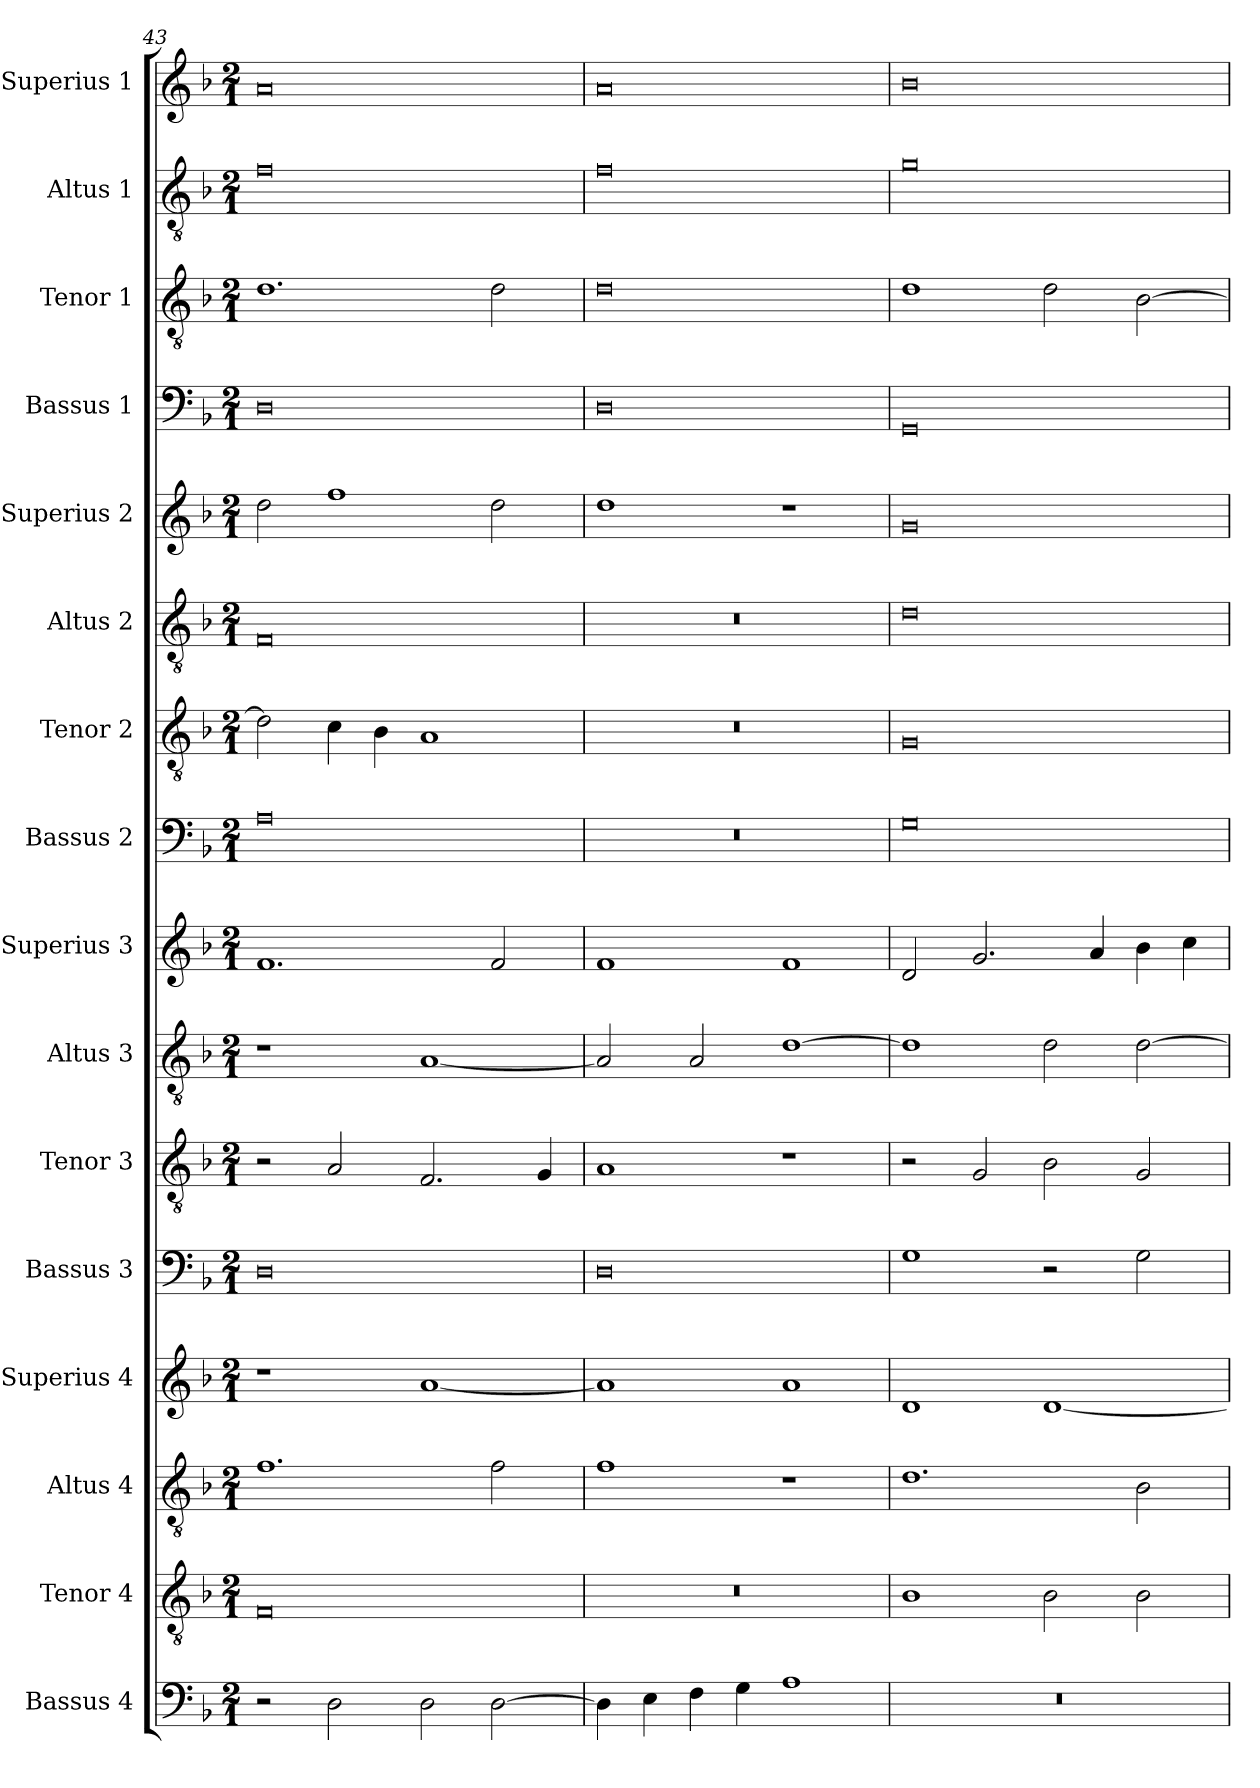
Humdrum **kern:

**kern	**kern	**kern	**kern	**kern	**kern	**kern	**kern	**kern	**kern	**kern	**kern	**kern	**kern	**kern	**kern
*part16	*part15	*part14	*part13	*part12	*part11	*part10	*part9	*part8	*part7	*part6	*part5	*part4	*part3	*part2	*part1
*staff16	*staff15	*staff14	*staff13	*staff12	*staff11	*staff10	*staff9	*staff8	*staff7	*staff6	*staff5	*staff4	*staff3	*staff2	*staff1
*I"Bassus 4	*I"Tenor 4	*I"Altus 4	*I"Superius 4	*I"Bassus 3	*I"Tenor 3	*I"Altus 3	*I"Superius 3	*I"Bassus 2	*I"Tenor 2	*I"Altus 2	*I"Superius 2	*I"Bassus 1	*I"Tenor 1	*I"Altus 1	*I"Superius 1
*I'B4	*I'T4	*I'A4	*I'S4	*I'B3	*I'T3	*I'A3	*I'S3	*I'B2	*I'T2	*I'A2	*I'S2	*I'B1	*I'T1	*I'A1	*I'S1
*clefF4	*clefGv2	*clefGv2	*clefG2	*clefF4	*clefGv2	*clefGv2	*clefG2	*clefF4	*clefGv2	*clefGv2	*clefG2	*clefF4	*clefGv2	*clefGv2	*clefG2
*k[b-]	*k[b-]	*k[b-]	*k[b-]	*k[b-]	*k[b-]	*k[b-]	*k[b-]	*k[b-]	*k[b-]	*k[b-]	*k[b-]	*k[b-]	*k[b-]	*k[b-]	*k[b-]
*M2/1	*M2/1	*M2/1	*M2/1	*M2/1	*M2/1	*M2/1	*M2/1	*M2/1	*M2/1	*M2/1	*M2/1	*M2/1	*M2/1	*M2/1	*M2/1
=43	=43	=43	=43	=43	=43	=43	=43	=43	=43	=43	=43	=43	=43	=43	=43
2r	0F	1.f	1r	0D	2r	1r	1.f	0A	2d]	0F	2dd	0D	1.d	0f	0a
2D	.	.	.	.	2A	.	.	.	4c	.	1ff	.	.	.	.
.	.	.	.	.	.	.	.	.	4B-	.	.	.	.	.	.
2D	.	.	[1a	.	2.F	[1A	.	.	1A	.	.	.	.	.	.
[2D	.	2f	.	.	.	.	2f	.	.	.	2dd	.	2d	.	.
.	.	.	.	.	4G	.	.	.	.	.	.	.	.	.	.
=44	=44	=44	=44	=44	=44	=44	=44	=44	=44	=44	=44	=44	=44	=44	=44
4D]	0r	1f	1a]	0D	1A	2A]	1f	0r	0r	0r	1dd	0D	0d	0f	0a
4E	.	.	.	.	.	.	.	.	.	.	.	.	.	.	.
4F	.	.	.	.	.	2A	.	.	.	.	.	.	.	.	.
4G	.	.	.	.	.	.	.	.	.	.	.	.	.	.	.
1A	.	1r	1a	.	1r	[1d	1f	.	.	.	1r	.	.	.	.
=45	=45	=45	=45	=45	=45	=45	=45	=45	=45	=45	=45	=45	=45	=45	=45
0r	1B-	1.d	1d	1G	2r	1d]	2d	0G	0G	0d	0g	0GG	1d	0g	0b-
.	.	.	.	.	2G	.	2.g	.	.	.	.	.	.	.	.
.	2B-	.	[1d	2r	2B-	2d	.	.	.	.	.	.	2d	.	.
.	.	.	.	.	.	.	4a	.	.	.	.	.	.	.	.
.	2B-	2B-	.	2G	2G	[2d	4b-	.	.	.	.	.	[2B-	.	.
.	.	.	.	.	.	.	4cc	.	.	.	.	.	.	.	.
=	=	=	=	=	=	=	=	=	=	=	=	=	=	=	=
*-	*-	*-	*-	*-	*-	*-	*-	*-	*-	*-	*-	*-	*-	*-	*-
